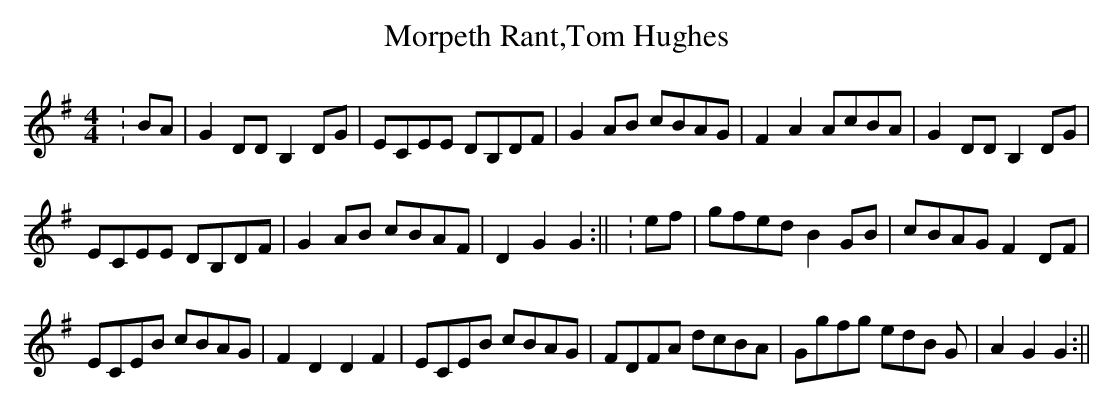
X:1
T:Morpeth Rant,Tom Hughes
M:4/4
L:1/8
K:G
:BA|G2DD B,2DG|ECEE DB,DF|G2AB cBAG|F2A2AcBA|G2DD B,2DG|!ECEE
DB,DF|G2AB
 cBAF|D2G2G2:||
:ef|gfed B2GB|cBAG F2DF|!ECEB cBAG|F2D2D2F2|ECEB cBAG|FDFA dcBA|Ggfg
edB G|A2G2G2:||
